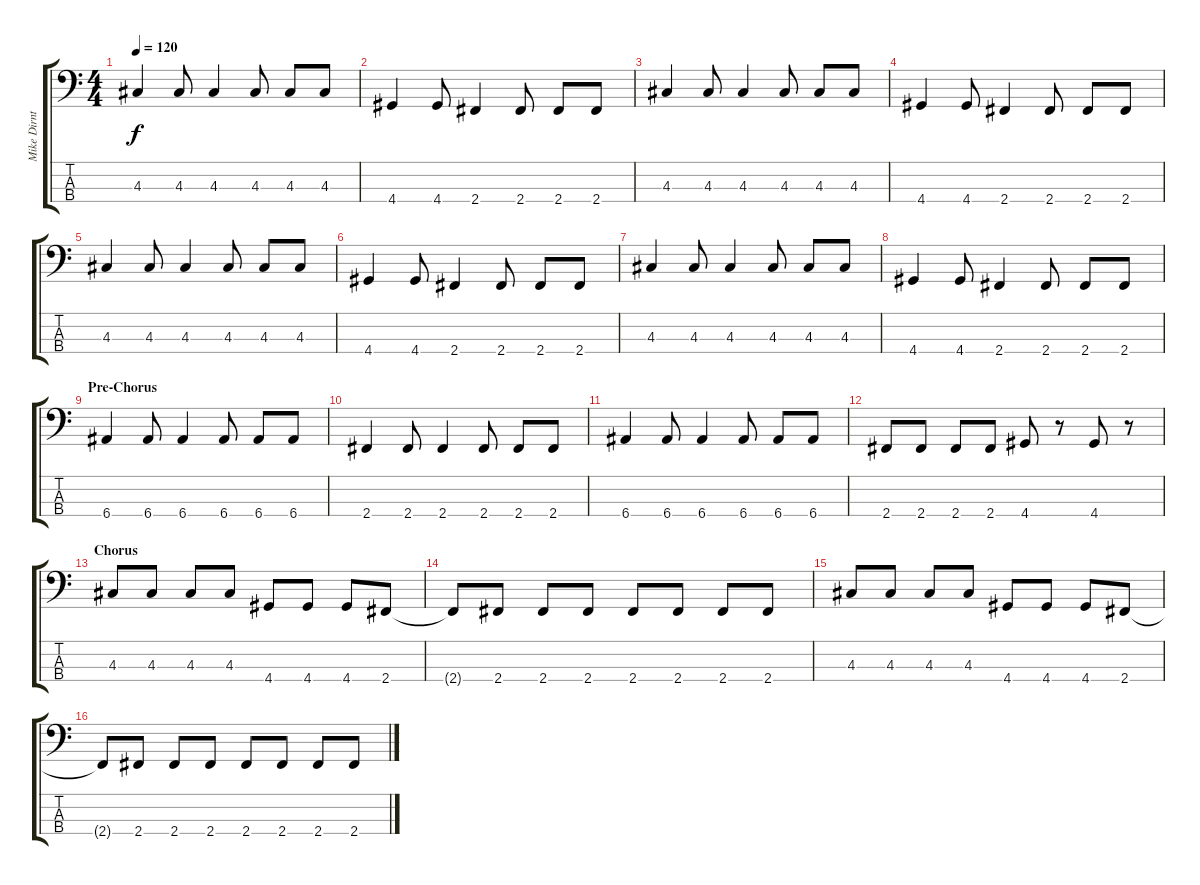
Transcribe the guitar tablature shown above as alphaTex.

\track ("Mike Dirnt" "Mike Dirnt") {instrument electricbasspick}
\staff {score tabs}
\tuning (G2 D2 A1 E1) {hide}
\ts (4 4)
\tempo 120
\clef f4
\ks c
4.3.4{dy f} 4.3.8 4.3.4 4.3.8 4.3.8 4.3.8 |
4.4.4 4.4.8 2.4.4 2.4.8 2.4.8 2.4.8 |
4.3.4 4.3.8 4.3.4 4.3.8 4.3.8 4.3.8 |
4.4.4 4.4.8 2.4.4 2.4.8 2.4.8 2.4.8 |
4.3.4 4.3.8 4.3.4 4.3.8 4.3.8 4.3.8 |
4.4.4 4.4.8 2.4.4 2.4.8 2.4.8 2.4.8 |
4.3.4 4.3.8 4.3.4 4.3.8 4.3.8 4.3.8 |
4.4.4 4.4.8 2.4.4 2.4.8 2.4.8 2.4.8 |
\section ("" "Pre-Chorus")
6.4.4 6.4.8 6.4.4 6.4.8 6.4.8 6.4.8 |
2.4.4 2.4.8 2.4.4 2.4.8 2.4.8 2.4.8 |
6.4.4 6.4.8 6.4.4 6.4.8 6.4.8 6.4.8 |
2.4.8 2.4.8 2.4.8 2.4.8 4.4.8 r.8 4.4.8 r.8 |
\section ("" "Chorus")
4.3.8 4.3.8 4.3.8 4.3.8 4.4.8 4.4.8 4.4.8 2.4.8 |
2.4{t}.8 2.4.8 2.4.8 2.4.8 2.4.8 2.4.8 2.4.8 2.4.8 |
4.3.8 4.3.8 4.3.8 4.3.8 4.4.8 4.4.8 4.4.8 2.4.8 |
2.4{t}.8 2.4.8 2.4.8 2.4.8 2.4.8 2.4.8 2.4.8 2.4.8
